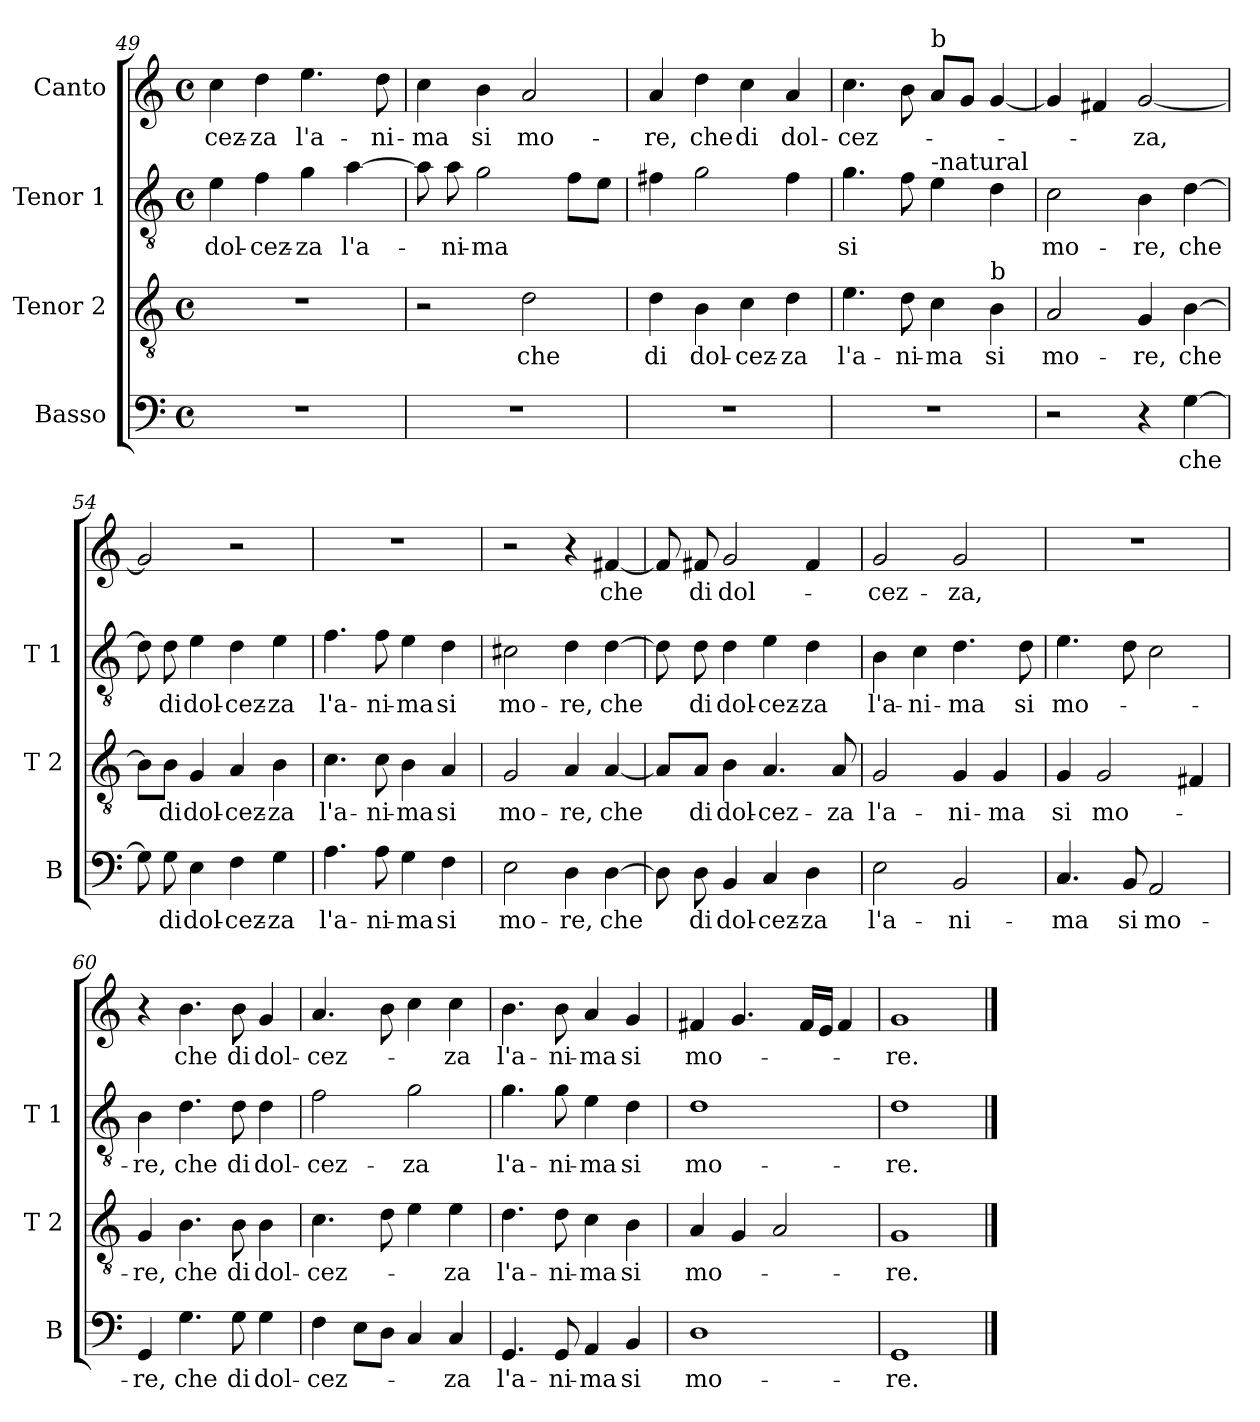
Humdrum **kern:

**kern	**text	**kern	**text	**kern	**text	**kern	**text
*part4	*part4	*part3	*part3	*part2	*part2	*part1	*part1
*staff4	*staff4	*staff3	*staff3	*staff2	*staff2	*staff1	*staff1
*I"Basso	*	*I"Tenor 2	*	*I"Tenor 1	*	*I"Canto	*
*I'B	*	*I'T 2	*	*I'T 1	*	*	*
*clefF4	*	*clefGv2	*	*clefGv2	*	*clefG2	*
*k[]	*	*k[]	*	*k[]	*	*k[]	*
*C:	*	*C:	*	*C:	*	*C:	*
*M4/4	*	*M4/4	*	*M4/4	*	*M4/4	*
*met(c)	*	*met(c)	*	*met(c)	*	*met(c)	*
=49	=49	=49	=49	=49	=49	=49	=49
!	!	!	!	!	!LO:LY:b	!	!LO:LY:b
1r	.	1r	.	4e\	dol-	4cc\	-cez-
!	!	!	!	!	!LO:LY:b	!	!LO:LY:b
.	.	.	.	4f\	-cez-	4dd\	-za
!	!	!	!	!	!LO:LY:b	!	!LO:LY:b
.	.	.	.	4g\	-za	4.ee\	l'a-
!	!	!	!	!	!LO:LY:b	!	!
.	.	.	.	[4a\	l'a-	.	.
!	!	!	!	!	!	!	!LO:LY:b
.	.	.	.	.	.	8dd\	-ni-
=50	=50	=50	=50	=50	=50	=50	=50
!	!	!	!	!	!	!	!LO:LY:b
1r	.	2r	.	8a\]	.	4cc\	-ma
!	!	!	!	!	!LO:LY:b	!	!
.	.	.	.	8a\	-ni-	.	.
!	!	!	!	!	!LO:LY:b	!	!LO:LY:b
.	.	.	.	2g\	-ma	4b\	si
!	!	!	!LO:LY:b	!	!	!	!LO:LY:b
.	.	2d\	che	.	.	2a/	mo-
.	.	.	.	8f\L	.	.	.
.	.	.	.	8e\J	.	.	.
=51	=51	=51	=51	=51	=51	=51	=51
!	!	!	!LO:LY:b	!	!	!	!LO:LY:b
1r	.	4d\	di	4f#X\	.	4a/	-re,
!	!	!	!LO:LY:b	!	!	!	!LO:LY:b
.	.	4B\	dol-	2g\	.	4dd\	che
!	!	!	!LO:LY:b	!	!	!	!LO:LY:b
.	.	4c\	-cez-	.	.	4cc\	di
!	!	!	!LO:LY:b	!	!	!	!LO:LY:b
.	.	4d\	-za	4f#\	.	4a/	dol-
=52	=52	=52	=52	=52	=52	=52	=52
!	!	!	!LO:LY:b	!	!LO:LY:b	!	!LO:LY:b
1r	.	4.e\	l'a-	4.g\	si	4.cc\	-cez-
!	!	!	!LO:LY:b	!	!	!	!
.	.	8d\	-ni-	8f\	.	8b\	.
!	!	!	!	!	!	!LO:TX:a:t=b	!
!	!	!	!	!LO:TX:a:t=-natural	!	!	!
!	!	!	!LO:LY:b	!	!	!	!
.	.	4c\	-ma	4e\	.	8a/L	.
.	.	.	.	.	.	8g/J	.
!	!	!LO:TX:a:t=b	!	!	!	!	!
!	!	!	!LO:LY:b	!	!	!	!
.	.	4B\	si	4d\	.	[4g/	.
=53	=53	=53	=53	=53	=53	=53	=53
!	!	!	!LO:LY:b	!	!LO:LY:b	!	!
2r	.	2A/	mo-	2c\	mo-	4g/]	.
.	.	.	.	.	.	4f#X/	.
!	!	!	!LO:LY:b	!	!LO:LY:b	!	!LO:LY:b
4r	.	4G/	-re,	4B\	-re,	[2g/	-za,
!	!LO:LY:b	!	!LO:LY:b	!	!LO:LY:b	!	!
[4G\	che	[4B\	che	[4d\	che	.	.
!!LO:LB:g=z
=54	=54	=54	=54	=54	=54	=54	=54
8G\]	.	8B\L]	.	8d\]	.	2g/]	.
!	!LO:LY:b	!	!LO:LY:b	!	!LO:LY:b	!	!
8G\	di	8B\J	di	8d\	di	.	.
!	!LO:LY:b	!	!LO:LY:b	!	!LO:LY:b	!	!
4E\	dol-	4G/	dol-	4e\	dol-	.	.
!	!LO:LY:b	!	!LO:LY:b	!	!LO:LY:b	!	!
4F\	-cez-	4A/	-cez-	4d\	-cez-	2r	.
!	!LO:LY:b	!	!LO:LY:b	!	!LO:LY:b	!	!
4G\	-za	4B\	-za	4e\	-za	.	.
=55	=55	=55	=55	=55	=55	=55	=55
!	!LO:LY:b	!	!LO:LY:b	!	!LO:LY:b	!	!
4.A\	l'a-	4.c\	l'a-	4.f\	l'a-	1r	.
!	!LO:LY:b	!	!LO:LY:b	!	!LO:LY:b	!	!
8A\	-ni-	8c\	-ni-	8f\	-ni-	.	.
!	!LO:LY:b	!	!LO:LY:b	!	!LO:LY:b	!	!
4G\	-ma	4B\	-ma	4e\	-ma	.	.
!	!LO:LY:b	!	!LO:LY:b	!	!LO:LY:b	!	!
4F\	si	4A/	si	4d\	si	.	.
=56	=56	=56	=56	=56	=56	=56	=56
!	!LO:LY:b	!	!LO:LY:b	!	!LO:LY:b	!	!
2E\	mo-	2G/	mo-	2c#X\	mo-	2r	.
!	!LO:LY:b	!	!LO:LY:b	!	!LO:LY:b	!	!
4D\	-re,	4A/	-re,	4d\	-re,	4r	.
!	!LO:LY:b	!	!LO:LY:b	!	!LO:LY:b	!	!LO:LY:b
[4D\	che	[4A/	che	[4d\	che	[4f#X/	che
=57	=57	=57	=57	=57	=57	=57	=57
8D\]	.	8A/L]	.	8d\]	.	8f#/]	.
!	!LO:LY:b	!	!LO:LY:b	!	!LO:LY:b	!	!LO:LY:b
8D\	di	8A/J	di	8d\	di	8f#X/	di
!	!LO:LY:b	!	!LO:LY:b	!	!LO:LY:b	!	!LO:LY:b
4BB/	dol-	4B\	dol-	4d\	dol-	2g/	dol-
!	!LO:LY:b	!	!LO:LY:b	!	!LO:LY:b	!	!
4C/	-cez-	4.A/	-cez-	4e\	-cez-	.	.
!	!LO:LY:b	!	!	!	!LO:LY:b	!	!
4D\	-za	.	.	4d\	-za	4f#/	.
!	!	!	!LO:LY:b	!	!	!	!
.	.	8A/	-za	.	.	.	.
=58	=58	=58	=58	=58	=58	=58	=58
!	!LO:LY:b	!	!LO:LY:b	!	!LO:LY:b	!	!LO:LY:b
2E\	l'a-	2G/	l'a-	4B\	l'a-	2g/	-cez-
!	!	!	!	!	!LO:LY:b	!	!
.	.	.	.	4c\	-ni-	.	.
!	!LO:LY:b	!	!LO:LY:b	!	!LO:LY:b	!	!LO:LY:b
2BB/	-ni-	4G/	-ni-	4.d\	-ma	2g/	-za,
!	!	!	!LO:LY:b	!	!	!	!
.	.	4G/	-ma	.	.	.	.
!	!	!	!	!	!LO:LY:b	!	!
.	.	.	.	8d\	si	.	.
!!LO:LB:g=z
=59	=59	=59	=59	=59	=59	=59	=59
!	!LO:LY:b	!	!LO:LY:b	!	!LO:LY:b	!	!
4.C/	-ma	4G/	si	4.e\	mo-	1r	.
!	!	!	!LO:LY:b	!	!	!	!
.	.	2G/	mo-	.	.	.	.
!	!LO:LY:b	!	!	!	!	!	!
8BB/	si	.	.	8d\	.	.	.
!	!LO:LY:b	!	!	!	!	!	!
2AA/	mo-	.	.	2c\	.	.	.
.	.	4F#X/	.	.	.	.	.
=60	=60	=60	=60	=60	=60	=60	=60
!	!LO:LY:b	!	!LO:LY:b	!	!LO:LY:b	!	!
4GG/	-re,	4G/	-re,	4B\	-re,	4r	.
!	!LO:LY:b	!	!LO:LY:b	!	!LO:LY:b	!	!LO:LY:b
4.G\	che	4.B\	che	4.d\	che	4.b\	che
!	!LO:LY:b	!	!LO:LY:b	!	!LO:LY:b	!	!LO:LY:b
8G\	di	8B\	di	8d\	di	8b\	di
!	!LO:LY:b	!	!LO:LY:b	!	!LO:LY:b	!	!LO:LY:b
4G\	dol-	4B\	dol-	4d\	dol-	4g/	dol-
=61	=61	=61	=61	=61	=61	=61	=61
!	!LO:LY:b	!	!LO:LY:b	!	!LO:LY:b	!	!LO:LY:b
4F\	-cez-	4.c\	-cez-	2f\	-cez-	4.a/	-cez-
8E\L	.	.	.	.	.	.	.
8D\J	.	8d\	.	.	.	8b\	.
!	!	!	!	!	!LO:LY:b	!	!
4C/	.	4e\	.	2g\	-za	4cc\	.
!	!LO:LY:b	!	!LO:LY:b	!	!	!	!LO:LY:b
4C/	-za	4e\	-za	.	.	4cc\	-za
=62	=62	=62	=62	=62	=62	=62	=62
!	!LO:LY:b	!	!LO:LY:b	!	!LO:LY:b	!	!LO:LY:b
4.GG/	l'a-	4.d\	l'a-	4.g\	l'a-	4.b\	l'a-
!	!LO:LY:b	!	!LO:LY:b	!	!LO:LY:b	!	!LO:LY:b
8GG/	-ni-	8d\	-ni-	8g\	-ni-	8b\	-ni-
!	!LO:LY:b	!	!LO:LY:b	!	!LO:LY:b	!	!LO:LY:b
4AA/	-ma	4c\	-ma	4e\	-ma	4a/	-ma
!	!LO:LY:b	!	!LO:LY:b	!	!LO:LY:b	!	!LO:LY:b
4BB/	si	4B\	si	4d\	si	4g/	si
=63	=63	=63	=63	=63	=63	=63	=63
!	!LO:LY:b	!	!LO:LY:b	!	!LO:LY:b	!	!LO:LY:b
1D	mo-	4A/	mo-	1d	mo-	4f#X/	mo-
.	.	4G/	.	.	.	4.g/	.
.	.	2A/	.	.	.	.	.
.	.	.	.	.	.	16f#/LL	.
.	.	.	.	.	.	16e/JJ	.
.	.	.	.	.	.	4f#/	.
=64	=64	=64	=64	=64	=64	=64	=64
!	!LO:LY:b	!	!LO:LY:b	!	!LO:LY:b	!	!LO:LY:b
1GG	-re.	1G	-re.	1d	-re.	1g	-re.
==	==	==	==	==	==	==	==
*-	*-	*-	*-	*-	*-	*-	*-
